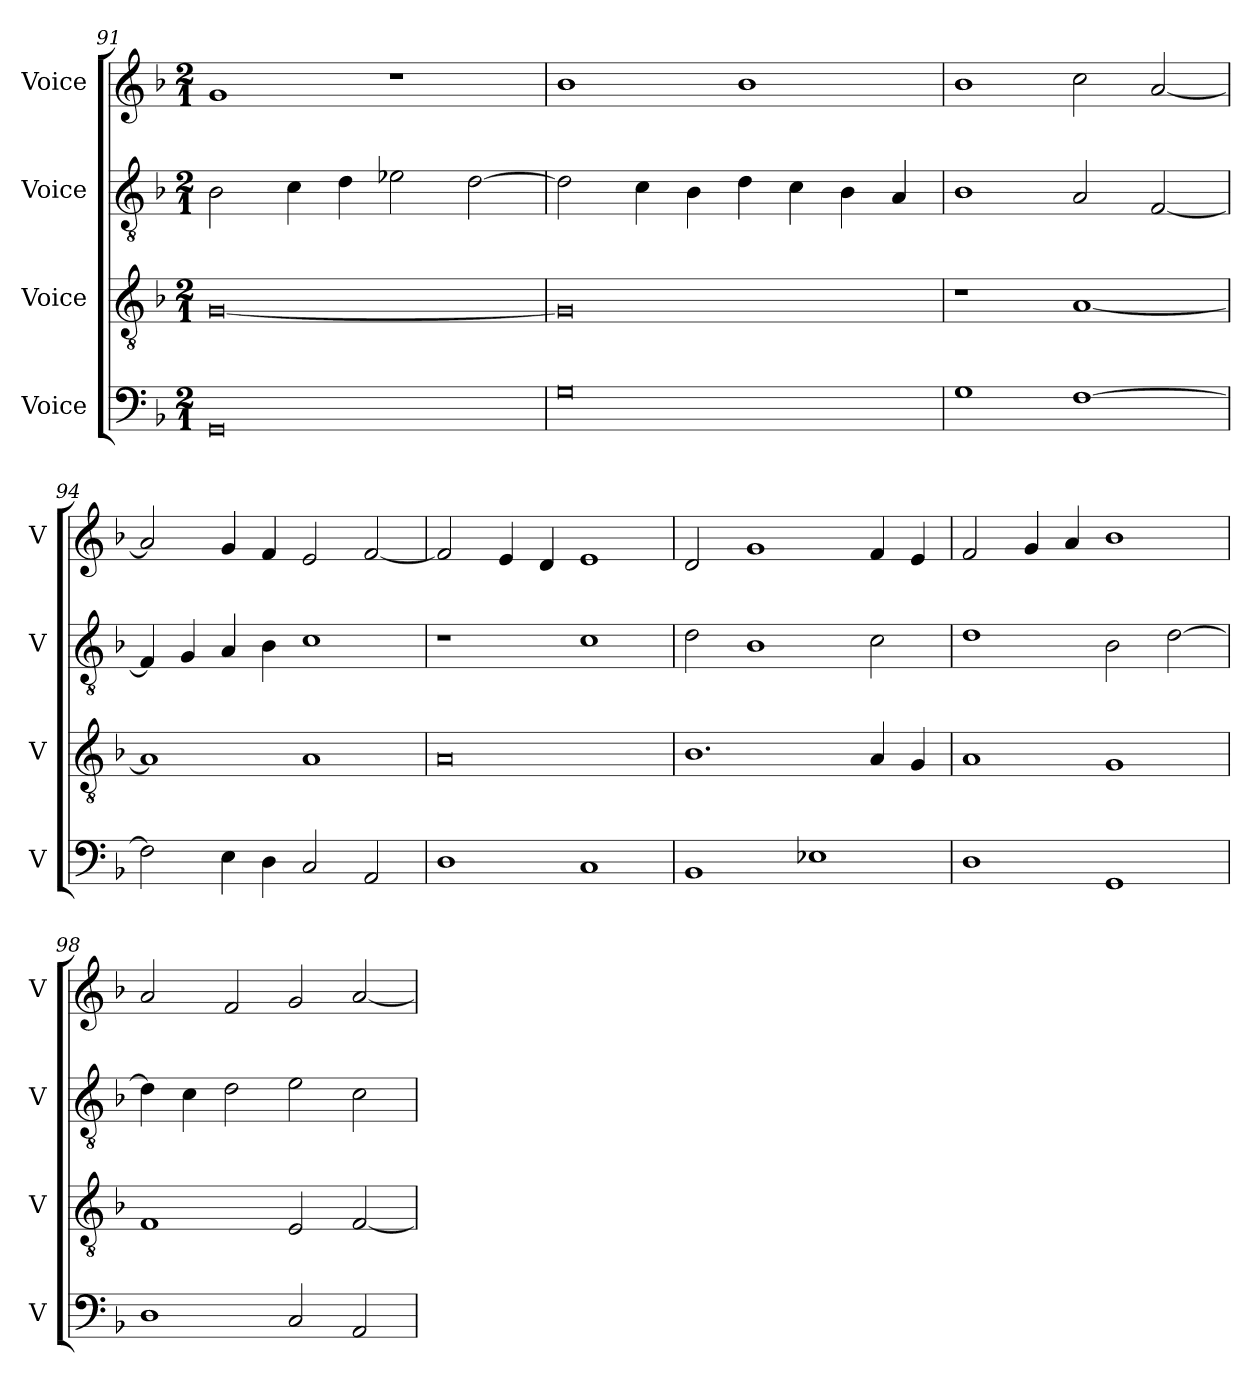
**kern	**kern	**kern	**kern
*part4	*part3	*part2	*part1
*staff4	*staff3	*staff2	*staff1
*I"Voice	*I"Voice	*I"Voice	*I"Voice
*I'V	*I'V	*I'V	*I'V
*clefF4	*clefGv2	*clefGv2	*clefG2
*k[b-]	*k[b-]	*k[b-]	*k[b-]
*M2/1	*M2/1	*M2/1	*M2/1
=91	=91	=91	=91
0GG	[0G	2B-\	1g
.	.	4c\	.
.	.	4d\	.
.	.	2e-X\	1r
.	.	[2d\	.
!!LO:PB:g=z
=92	=92	=92	=92
0G	0G]	2d\]	1b-
.	.	4c\	.
.	.	4B-\	.
.	.	4d\	1b-
.	.	4c\	.
.	.	4B-\	.
.	.	4A/	.
=93	=93	=93	=93
1G	1r	1B-	1b-
[1F	[1A	2A/	2cc\
.	.	[2F/	[2a/
=94	=94	=94	=94
2F\]	1A]	4F/]	2a/]
.	.	4G/	.
4E\	.	4A/	4g/
4D\	.	4B-\	4f/
2C/	1A	1c	2e/
2AA/	.	.	[2f/
!!LO:LB:g=z
=95	=95	=95	=95
1D	0A	1r	2f/]
.	.	.	4e/
.	.	.	4d/
1C	.	1c	1e
=96	=96	=96	=96
1BB-	1.B-	2d\	2d/
.	.	1B-	1g
1E-X	.	.	.
.	4A/	2c\	4f/
.	4G/	.	4e/
=97	=97	=97	=97
1D	1A	1d	2f/
.	.	.	4g/
.	.	.	4a/
1GG	1G	2B-\	1b-
.	.	[2d\	.
=98	=98	=98	=98
1D	1F	4d\]	2a/
.	.	4c\	.
.	.	2d\	2f/
2C/	2E/	2e\	2g/
2AA/	[2F/	2c\	[2a/
=	=	=	=
*-	*-	*-	*-
